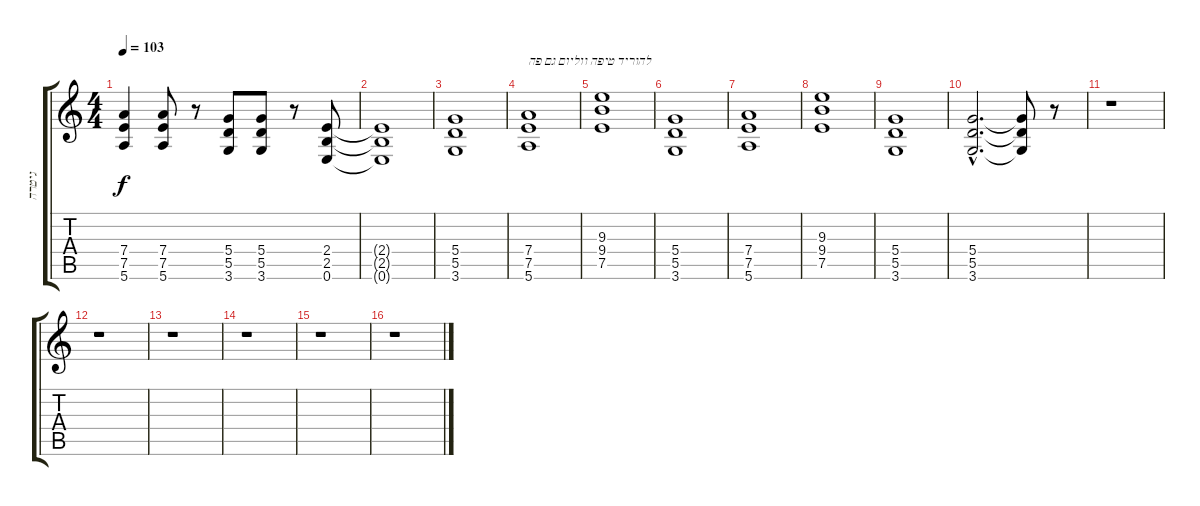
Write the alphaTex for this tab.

\track ("גיטרה" "גיטרה") {instrument distortionguitar}
\staff {score tabs}
\tuning (E4 B3 G3 D3 A2 E2) {hide}
\ts (4 4)
\tempo 103
\clef g2
\ks c
(7.4 7.5 5.6).4{dy f} (7.4 7.5 5.6).8 r.8 (5.4 5.5 3.6).8 (5.4 5.5 3.6).8 r.8 (2.4 2.5 0.6).8 |
(2.4{t} 2.5{t} 0.6{t}).1 |
(5.4 5.5 3.6).1 |
(7.4 7.5 5.6).1{txt "להוריד טיפה ווליום גם פה"} |
(9.3 9.4 7.5).1 |
(5.4 5.5 3.6).1 |
(7.4 7.5 5.6).1 |
(9.3 9.4 7.5).1 |
(5.4 5.5 3.6).1 |
(5.4{hac} 5.5{hac} 3.6{hac}).2{d} (5.4{t} 5.5{t} 3.6{t}).8 r.8 |
r.1 |
r.1 |
r.1 |
r.1 |
r.1 |
r.1
